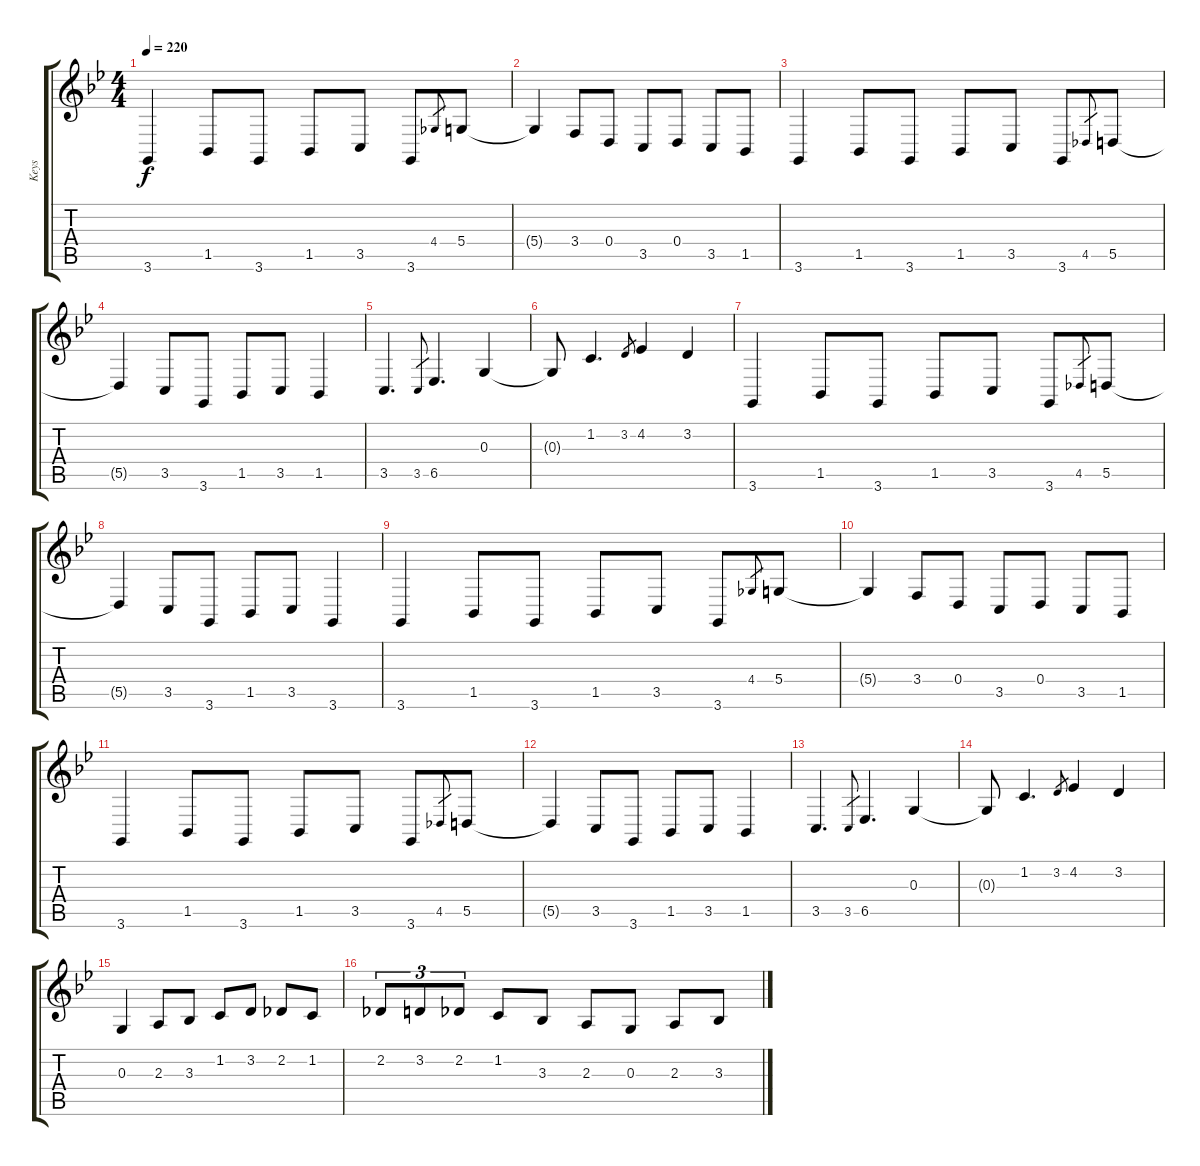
\track ("Keys" "Keys") {instrument churchorgan}
\staff {score tabs}
\tuning (E4 B3 G3 D3 A2 E2) {hide}
\ts (4 4)
\tempo 220
\clef g2
\ks gminor
3.6.4{dy f} 1.5.8 3.6.8 1.5.8 3.5.8 3.6.8 4.4.8{gr} 5.4.8 |
5.4{t}.4 3.4.8 0.4.8 3.5.8 0.4.8 3.5.8 1.5.8 |
3.6.4 1.5.8 3.6.8 1.5.8 3.5.8 3.6.8 4.5.8{gr} 5.5.8 |
5.5{t}.4 3.5.8 3.6.8 1.5.8 3.5.8 1.5.4 |
3.5.4{d} 3.5.8{gr} 6.5.4{d} 0.3.4 |
0.3{t}.8 1.2.4{d} 3.2.8{gr} 4.2.4 3.2.4 |
3.6.4{volume 15} 1.5.8 3.6.8 1.5.8 3.5.8 3.6.8 4.5.8{gr} 5.5.8 |
5.5{t}.4 3.5.8 3.6.8 1.5.8 3.5.8 3.6.4 |
3.6.4 1.5.8 3.6.8 1.5.8 3.5.8 3.6.8 4.4.8{gr} 5.4.8 |
5.4{t}.4 3.4.8 0.4.8 3.5.8 0.4.8 3.5.8 1.5.8 |
3.6.4 1.5.8 3.6.8 1.5.8 3.5.8 3.6.8 4.5.8{gr} 5.5.8 |
5.5{t}.4 3.5.8 3.6.8 1.5.8 3.5.8 1.5.4 |
3.5.4{d} 3.5.8{gr} 6.5.4{d} 0.3.4 |
0.3{t}.8 1.2.4{d} 3.2.8{gr} 4.2.4 3.2.4 |
0.3.4{volume 16} 2.3.8 3.3.8 1.2.8 3.2.8 2.2.8 1.2.8 |
2.2.8{tu (3 2)} 3.2.8{tu (3 2)} 2.2.8{tu (3 2)} 1.2.8 3.3.8 2.3.8 0.3.8 2.3.8 3.3.8
